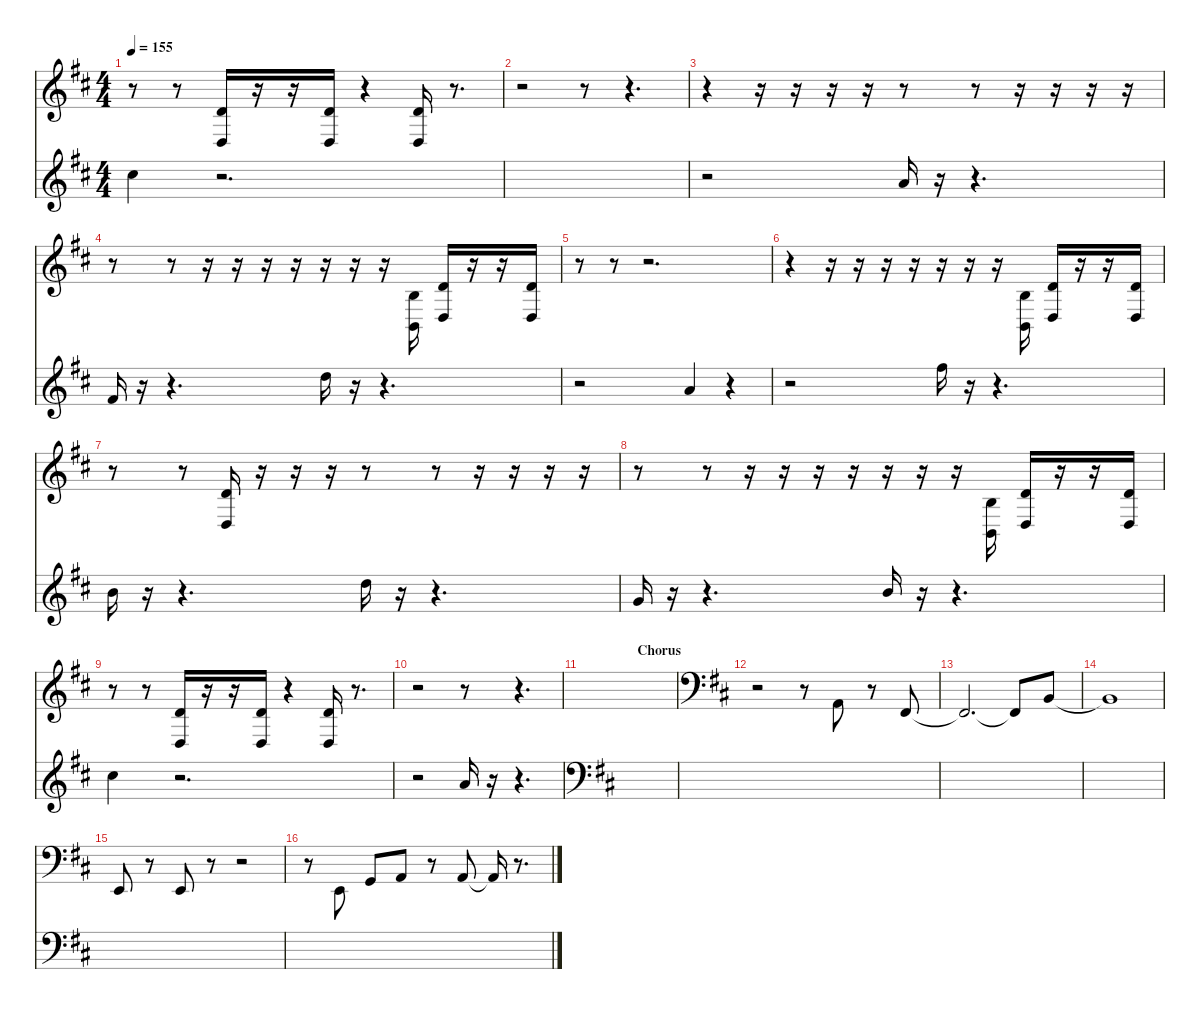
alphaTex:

\hideDynamics
\bracketExtendMode nobrackets
\singleTrackTrackNamePolicy hidden
\multiTrackTrackNamePolicy hidden
\otherSystemsTrackNameOrientation horizontal
\track ("SynthBass" "S-Sth") {instrument synthbass1}
\staff {score}
\tuning (E4 B3 G3 D3 A2 E2)
\displaytranspose 0
\ts (4 4)
\tempo 155
\clef g2
\ks d
r.8{dy mp beam Down} r.8{beam Down} (3.2{acc forcenatural} 0.4{acc forcenatural}).16{dy mf beam Up} r.16{beam Up} r.16{beam Up} (3.2{acc forcenatural} 0.4{acc forcenatural}).16{beam Up} r.4{beam Up} (3.2{acc forcenatural} 0.4{acc forcenatural}).16{beam Up} r.8{d beam Up} |
r.2{beam Down} r.8{beam Down} r.4{d beam Down} |
r.4{beam Down} r.16{beam Down} r.16{beam Down} r.16{beam Down} r.16{beam Down} r.8{beam Down} r.8{beam Down} r.16{beam Down} r.16{beam Down} r.16{beam Down} r.16{beam Down} |
r.8{beam Down} r.8{beam Down} r.16{beam Down} r.16{beam Down} r.16{beam Down} r.16{beam Down} r.16{beam Down} r.16{beam Down} r.16{beam Down} (4.3{acc forcenatural} 2.5{acc forcenatural}).16{dy mp beam Up} (7.3{acc forcenatural} 5.5{acc forcenatural}).16{beam Up} r.16{beam Up} r.16{beam Up} (3.2{acc forcenatural} 0.4{acc forcenatural}).16{beam Up} |
r.8{beam Down} r.8{beam Down} r.2{d beam Down} |
r.4{beam Down} r.16{beam Down} r.16{beam Down} r.16{beam Down} r.16{beam Down} r.16{beam Down} r.16{beam Down} r.16{beam Down} (4.3{acc forcenatural} 2.5{acc forcenatural}).16{beam Up} (7.3{acc forcenatural} 5.5{acc forcenatural}).16{beam Up} r.16{beam Up} r.16{beam Up} (3.2{acc forcenatural} 0.4{acc forcenatural}).16{beam Up} |
r.8{beam Down} r.8{beam Down} (3.2{acc forcenatural} 0.4{acc forcenatural}).16{beam Up} r.16{beam Up} r.16{beam Up} r.16{beam Up} r.8{beam Up} r.8{beam Up} r.16{beam Up} r.16{beam Up} r.16{beam Up} r.16{beam Up} |
r.8{beam Down} r.8{beam Down} r.16{beam Down} r.16{beam Down} r.16{beam Down} r.16{beam Down} r.16{beam Down} r.16{beam Down} r.16{beam Down} (4.3{acc forcenatural} 2.5{acc forcenatural}).16{beam Up} (7.3{acc forcenatural} 5.5{acc forcenatural}).16{beam Up} r.16{beam Up} r.16{beam Up} (3.2{acc forcenatural} 0.4{acc forcenatural}).16{beam Up} |
r.8{beam Down} r.8{beam Down} (3.2{acc forcenatural} 0.4{acc forcenatural}).16{dy mf beam Up} r.16{beam Up} r.16{beam Up} (3.2{acc forcenatural} 0.4{acc forcenatural}).16{beam Up} r.4{beam Up} (3.2{acc forcenatural} 0.4{acc forcenatural}).16{beam Up} r.8{d beam Up} |
r.2{beam Down} r.8{beam Down} r.4{d beam Down} |
\section ("" "Chorus")
|
\clef f4
r.2{beam Down} r.8{beam Down} 0.5{acc forcenatural}.8{dy mp beam Up} r.8{beam Up} 2.6{acc #}.8{beam Up} |
2.6{t acc #}.2{d beam Up} 2.6{t acc #}.8{beam Up} 2.5{acc forcenatural}.8{beam Up} |
2.5{t acc forcenatural}.1{beam Up} |
0.6{acc forcenatural}.8{beam Up} r.8{beam Up} 0.6{acc forcenatural}.8{beam Up} r.8{beam Up} r.2{beam Up} |
r.8{beam Down} 0.6{acc forcenatural}.8{beam Up} 3.6{acc forcenatural}.8{beam Up} 5.6{acc forcenatural}.8{beam Up} r.8{beam Up} 0.5{acc forcenatural}.8{beam Up} 0.5{t acc forcenatural}.16{beam Up} r.8{d beam Up}
\staff {score}
\tuning (E4 B3 G3 D3 A2 E2)
\displaytranspose 0
\clef g2
\ottava regular
\simile none
\ks d
9.1{acc #}.4{dy mf beam Down} r.2{d beam Down} |
|
r.2{beam Down} 5.1{acc forcenatural}.16{beam Up} r.16{beam Up} r.4{d beam Up} |
2.1{acc #}.16{beam Up} r.16{beam Up} r.4{d beam Up} 10.1{acc forcenatural}.16{beam Down} r.16{beam Down} r.4{d beam Down} |
r.2{beam Down} 5.1{acc forcenatural}.4{beam Up} r.4{beam Up} |
r.2{beam Down} 14.1{acc #}.16{beam Down} r.16{beam Down} r.4{d beam Down} |
7.1{acc forcenatural}.16{beam Down} r.16{beam Down} r.4{d beam Down} 10.1{acc forcenatural}.16{beam Down} r.16{beam Down} r.4{d beam Down} |
3.1{acc forcenatural}.16{beam Up} r.16{beam Up} r.4{d beam Up} 7.1{acc forcenatural}.16{beam Up} r.16{beam Up} r.4{d beam Up} |
9.1{acc #}.4{beam Down} r.2{d beam Down} |
r.2{beam Down} 5.1{acc forcenatural}.16{beam Up} r.16{beam Up} r.4{d beam Up} |
\clef f4
|
|
|
|
|
